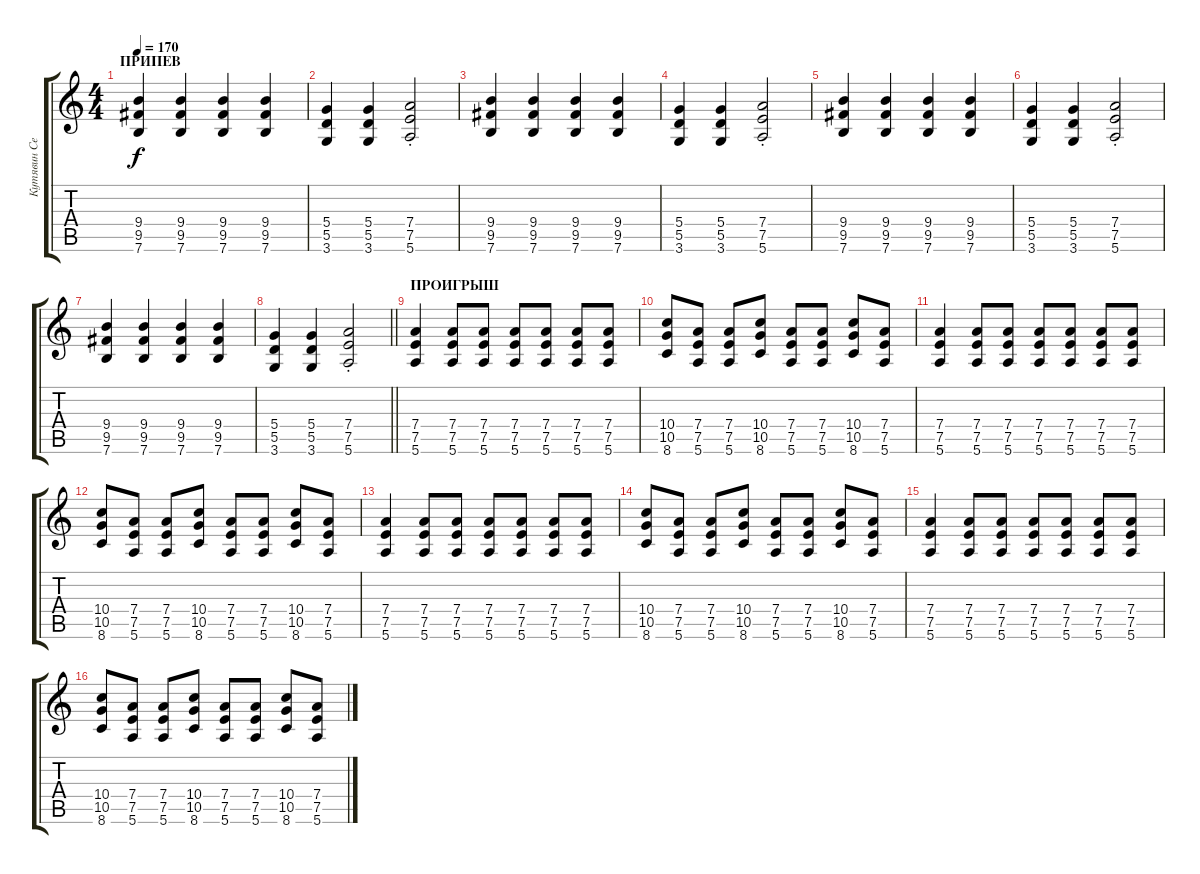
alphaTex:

\track ("Кутявин Сергей" "Кутявин Се") {instrument distortionguitar}
\staff {score tabs}
\tuning (E4 B3 G3 D3 A2 E2) {hide}
\ts (4 4)
\section ("" "ПРИПЕВ")
\tempo 170
\clef g2
\ks c
(9.4 9.5 7.6).4{dy f} (9.4 9.5 7.6).4 (9.4 9.5 7.6).4 (9.4 9.5 7.6).4 |
(5.4 5.5 3.6).4 (5.4 5.5 3.6).4 (7.4{st} 7.5{st} 5.6{st}).2 |
(9.4 9.5 7.6).4 (9.4 9.5 7.6).4 (9.4 9.5 7.6).4 (9.4 9.5 7.6).4 |
(5.4 5.5 3.6).4 (5.4 5.5 3.6).4 (7.4{st} 7.5{st} 5.6{st}).2 |
(9.4 9.5 7.6).4 (9.4 9.5 7.6).4 (9.4 9.5 7.6).4 (9.4 9.5 7.6).4 |
(5.4 5.5 3.6).4 (5.4 5.5 3.6).4 (7.4{st} 7.5{st} 5.6{st}).2 |
(9.4 9.5 7.6).4 (9.4 9.5 7.6).4 (9.4 9.5 7.6).4 (9.4 9.5 7.6).4 |
\barLineRight lightlight
(5.4 5.5 3.6).4 (5.4 5.5 3.6).4 (7.4{st} 7.5{st} 5.6{st}).2 |
\section ("" "ПРОИГРЫШ")
(7.4 7.5 5.6).4 (7.4 7.5 5.6).8 (7.4 7.5 5.6).8 (7.4 7.5 5.6).8 (7.4 7.5 5.6).8 (7.4 7.5 5.6).8 (7.4 7.5 5.6).8 |
(10.4 10.5 8.6).8 (7.4 7.5 5.6).8 (7.4 7.5 5.6).8 (10.4 10.5 8.6).8 (7.4 7.5 5.6).8 (7.4 7.5 5.6).8 (10.4 10.5 8.6).8 (7.4 7.5 5.6).8 |
(7.4 7.5 5.6).4 (7.4 7.5 5.6).8 (7.4 7.5 5.6).8 (7.4 7.5 5.6).8 (7.4 7.5 5.6).8 (7.4 7.5 5.6).8 (7.4 7.5 5.6).8 |
(10.4 10.5 8.6).8 (7.4 7.5 5.6).8 (7.4 7.5 5.6).8 (10.4 10.5 8.6).8 (7.4 7.5 5.6).8 (7.4 7.5 5.6).8 (10.4 10.5 8.6).8 (7.4 7.5 5.6).8 |
(7.4 7.5 5.6).4 (7.4 7.5 5.6).8 (7.4 7.5 5.6).8 (7.4 7.5 5.6).8 (7.4 7.5 5.6).8 (7.4 7.5 5.6).8 (7.4 7.5 5.6).8 |
(10.4 10.5 8.6).8 (7.4 7.5 5.6).8 (7.4 7.5 5.6).8 (10.4 10.5 8.6).8 (7.4 7.5 5.6).8 (7.4 7.5 5.6).8 (10.4 10.5 8.6).8 (7.4 7.5 5.6).8 |
(7.4 7.5 5.6).4 (7.4 7.5 5.6).8 (7.4 7.5 5.6).8 (7.4 7.5 5.6).8 (7.4 7.5 5.6).8 (7.4 7.5 5.6).8 (7.4 7.5 5.6).8 |
(10.4 10.5 8.6).8 (7.4 7.5 5.6).8 (7.4 7.5 5.6).8 (10.4 10.5 8.6).8 (7.4 7.5 5.6).8 (7.4 7.5 5.6).8 (10.4 10.5 8.6).8 (7.4 7.5 5.6).8
